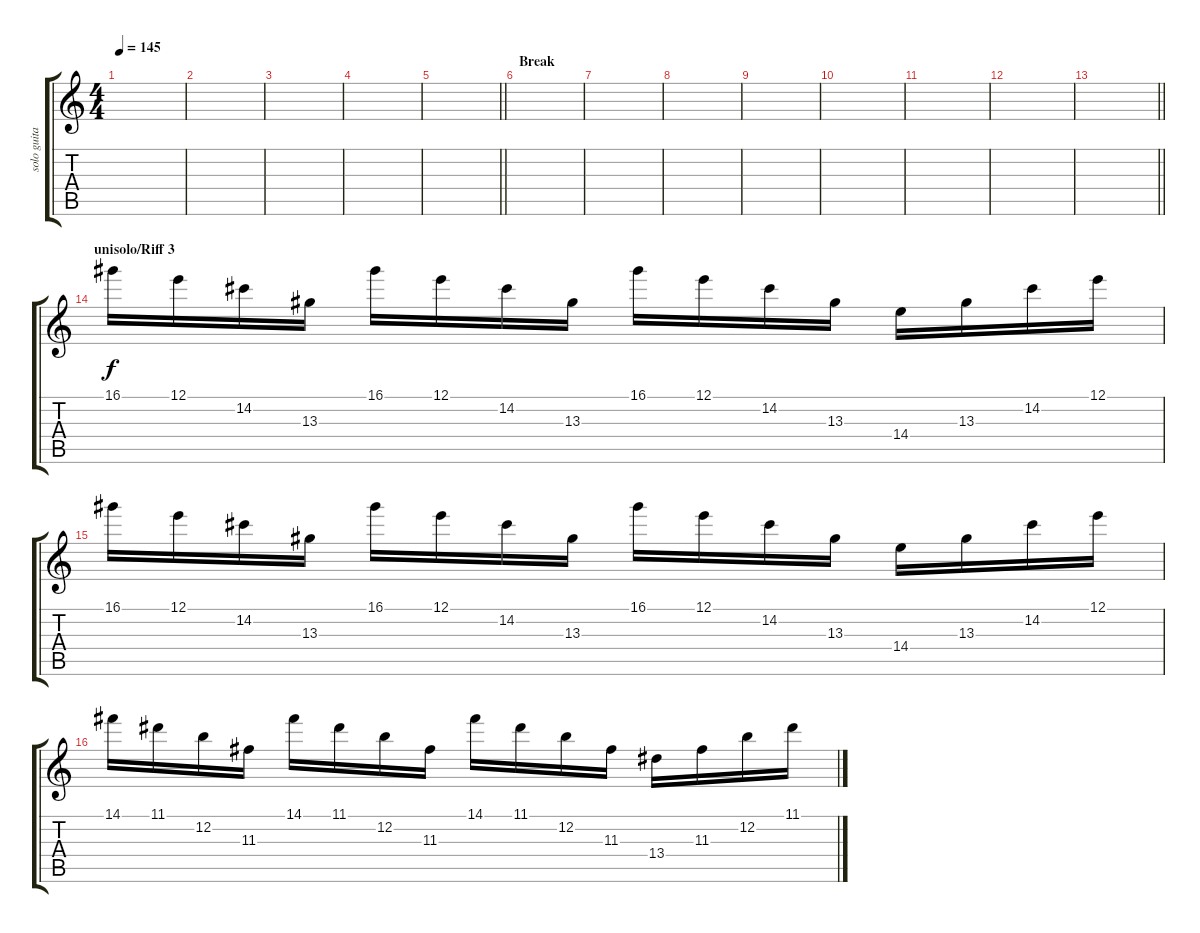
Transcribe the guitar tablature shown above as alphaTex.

\track ("solo guitar" "solo guita") {instrument distortionguitar}
\staff {score tabs}
\tuning (E4 B3 G3 D3 A2 E2) {hide}
\ts (4 4)
\tempo 145
\clef g2
\ks c
|
|
|
|
\barLineRight lightlight
|
\section ("" "Break")
|
|
|
|
|
|
|
\barLineRight lightlight
|
\section ("" "unisolo/Riff 3")
16.1.16 12.1.16 14.2.16 13.3.16 16.1.16 12.1.16 14.2.16 13.3.16 16.1.16 12.1.16 14.2.16 13.3.16 14.4.16 13.3.16 14.2.16 12.1.16 |
16.1.16 12.1.16 14.2.16 13.3.16 16.1.16 12.1.16 14.2.16 13.3.16 16.1.16 12.1.16 14.2.16 13.3.16 14.4.16 13.3.16 14.2.16 12.1.16 |
14.1.16 11.1.16 12.2.16 11.3.16 14.1.16 11.1.16 12.2.16 11.3.16 14.1.16 11.1.16 12.2.16 11.3.16 13.4.16 11.3.16 12.2.16 11.1.16
